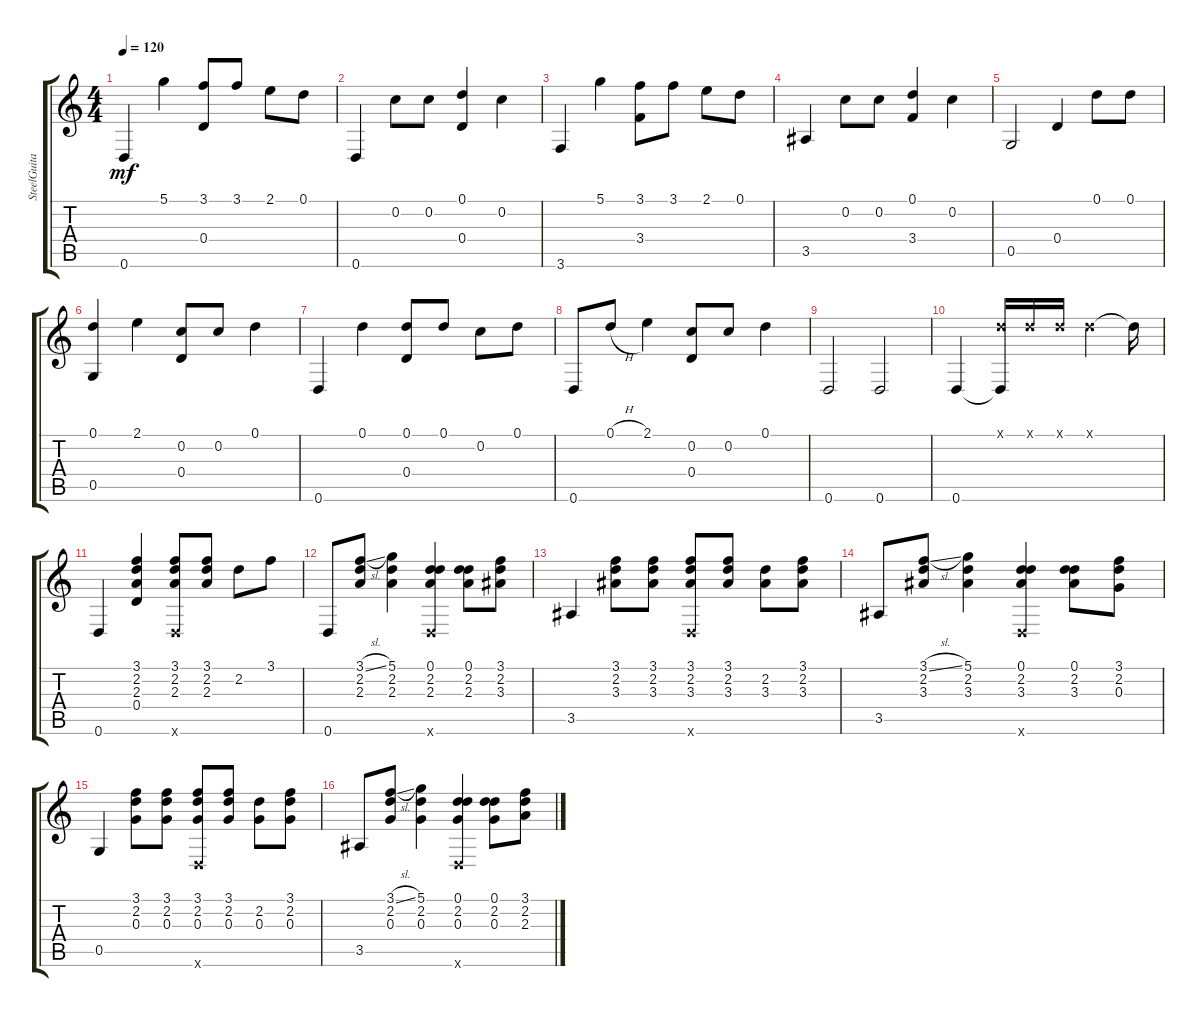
\track ("SteelGuitar" "SteelGuita") {instrument acousticguitarsteel}
\staff {score tabs}
\tuning (D4 C4 G3 D3 G2 D2) {hide}
\ts (4 4)
\tempo 120
\clef g2
\ks c
0.6.4{dy mf} 5.1.4 (3.1 0.4).8 3.1.8 2.1.8 0.1.8 |
0.6.4 0.2.8 0.2.8 (0.1 0.4).4 0.2.4 |
3.6.4 5.1.4 (3.1 3.4).8 3.1.8 2.1.8 0.1.8 |
3.5.4 0.2.8 0.2.8 (0.1 3.4).4 0.2.4 |
0.5.2 0.4.4 0.1.8 0.1.8 |
(0.1 0.5).4 2.1.4 (0.2 0.4).8 0.2.8 0.1.4 |
0.6.4 0.1.4 (0.1 0.4).8 0.1.8 0.2.8 0.1.8 |
0.6.8 0.1{h}.8 2.1.4 (0.2 0.4).8 0.2.8 0.1.4 |
0.6.2 0.6.2 |
0.6.4 (0.1{x} 0.6{t}).16 0.1{x}.16 0.1{x}.16 0.1{x}.4 0.1{t}.16 |
0.6.4 (3.1 2.2 2.3 0.4).4 (3.1 2.2 2.3 0.6{x}).8 (3.1 2.2 2.3).8 2.2.8 3.1.8 |
0.6.8 (3.1{sl} 2.2 2.3).8 (5.1 2.2 2.3).4 (0.1 2.2 2.3 0.6{x}).4 (0.1 2.2 2.3).8 (3.1 2.2 3.3).8 |
3.5.4 (3.1 2.2 3.3).8 (3.1 2.2 3.3).8 (3.1 2.2 3.3 0.6{x}).8 (3.1 2.2 3.3).8 (2.2 3.3).8 (3.1 2.2 3.3).8 |
3.5.8 (3.1{sl} 2.2 3.3).8 (5.1 2.2 3.3).4 (0.1 2.2 3.3 0.6{x}).4 (0.1 2.2 3.3).8 (3.1 2.2 0.3).8 |
0.5.4 (3.1 2.2 0.3).8 (3.1 2.2 0.3).8 (3.1 2.2 0.3 0.6{x}).8 (3.1 2.2 0.3).8 (2.2 0.3).8 (3.1 2.2 0.3).8 |
3.5.8 (3.1{sl} 2.2 0.3).8 (5.1 2.2 0.3).4 (0.1 2.2 0.3 0.6{x}).4 (0.1 2.2 0.3).8 (3.1 2.2 2.3).8
